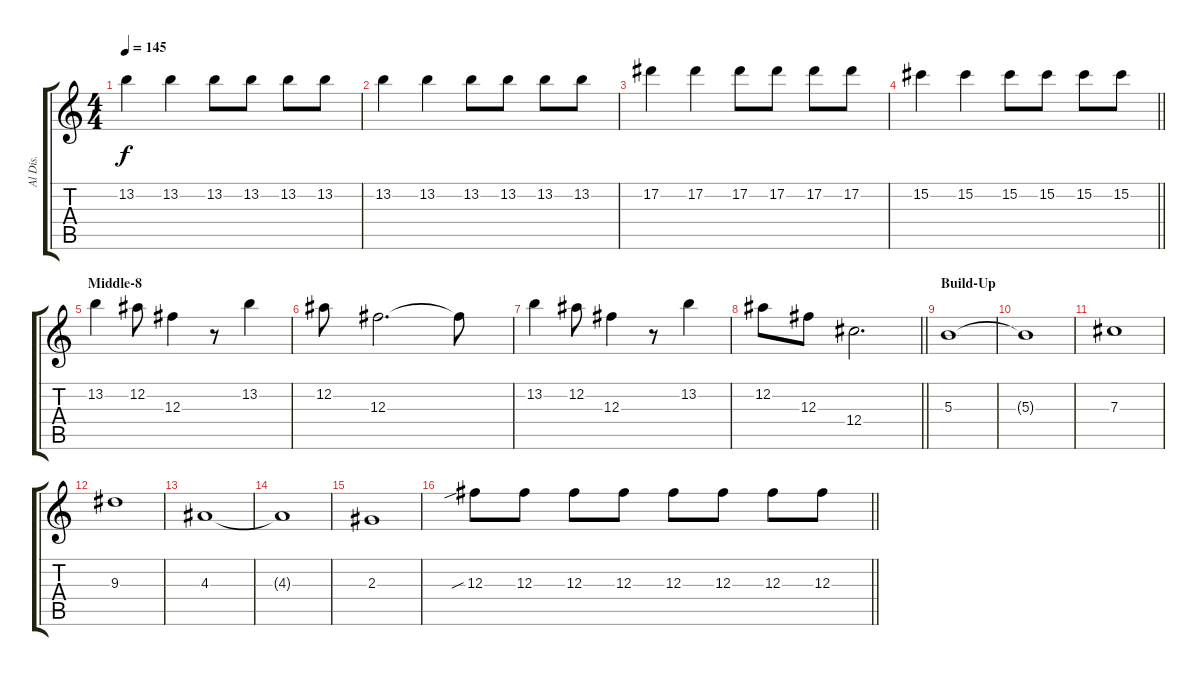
\track ("Al Dis." "Al Dis.") {instrument distortionguitar}
\staff {score tabs}
\tuning (Eb4 Bb3 Gb3 Db3 Ab2 Db2) {hide}
\ts (4 4)
\tempo 145
\clef g2
\ks c
13.2.4{dy f} 13.2.4 13.2.8 13.2.8 13.2.8 13.2.8 |
13.2.4 13.2.4 13.2.8 13.2.8 13.2.8 13.2.8 |
17.2.4 17.2.4 17.2.8 17.2.8 17.2.8 17.2.8 |
\barLineRight lightlight
15.2.4 15.2.4 15.2.8 15.2.8 15.2.8 15.2.8 |
\section ("" "Middle-8")
13.2.4 12.2.8 12.3.4 r.8 13.2.4 |
12.2.8 12.3.2{d} 12.3{t}.8 |
13.2.4 12.2.8 12.3.4 r.8 13.2.4 |
\barLineRight lightlight
12.2.8 12.3.8 12.4.2{d} |
\section ("" "Build-Up")
5.3.1 |
5.3{t}.1 |
7.3.1 |
9.3.1 |
4.3.1 |
4.3{t}.1 |
2.3.1 |
\barLineRight lightlight
12.3{sib}.8 12.3.8 12.3.8 12.3.8 12.3.8 12.3.8 12.3.8 12.3.8
